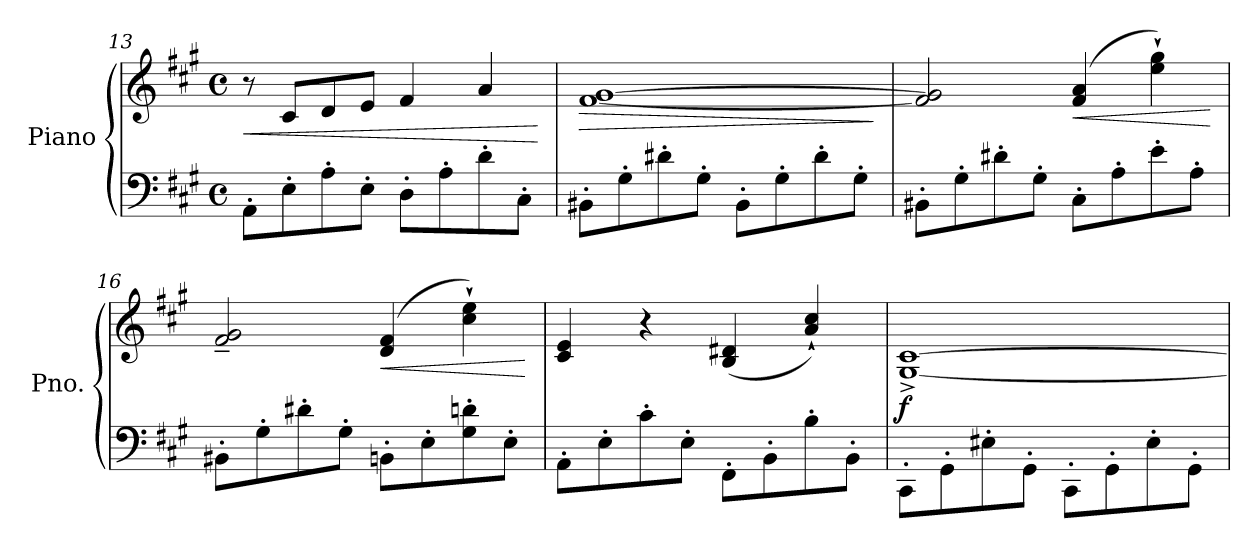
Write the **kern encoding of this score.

**kern	**kern	**dynam
*part1	*part1	*part1
*staff2	*staff1	*staff1/2
*I"Piano	*	*
*I'Pno.	*	*
*clefF4	*clefG2	*
*k[f#c#g#]	*k[f#c#g#]	*
*M4/4	*M4/4	*
*met(c)	*met(c)	*
=13	=13	=13
!	!	!LO:HP:b
8AA'\L	8r	<
8E'\	8c#/L	.
8A'\	8d/	.
8E'\J	8e/J	.
8D'\L	4f#/	.
8A'\	.	.
8d'\	4a/	.
8C#'\J	.	.
.	.	[
=14	=14	=14
!	!	!LO:HP:b
8BB#X'\L	[1f# [1g#	>
8G#'\	.	.
8d#X'\	.	.
8G#'\J	.	.
8BB#'\L	.	.
8G#'\	.	.
8d#'\	.	.
8G#'\J	.	.
.	.	]
=15	=15	=15
8BB#X'\L	2f#/] 2g#/]	.
8G#'\	.	.
8d#X'\	.	.
8G#'\J	.	.
!	!	!LO:HP:b
8C#'\L	(4f#/ 4a/	<
8A'\	.	.
8e'\	4ee\` 4gg#\`)	.
8A'\J	.	.
.	.	[
!!LO:PB:g=z
=16	=16	=16
8BB#X'\L	2f#/~ 2g#/~	.
8G#'\	.	.
8d#X'\	.	.
8G#'\J	.	.
!	!	!LO:HP:b
8BBn'\L	(4d/ 4f#/	<
8E'\	.	.
8G#\' 8dn\'	4cc#\` 4ee\`)	.
8E'\J	.	.
.	.	[
=17	=17	=17
8AA'\L	4c#/ 4e/	.
8E'\	.	.
8c#'\	4r	.
8E'\J	.	.
!	!	!LO:DY:b
8FF#'\L	(4B/ 4d#X/	other-dynamics
8BB'\	.	.
8B'\	4a/` 4cc#/`)	.
8BB'\J	.	.
=18	=18	=18
!	!	!LO:DY:b
8CC#'\L	[1G#^ [1c#^	f
8GG#'\	.	.
8E#X'\	.	.
8GG#'\J	.	.
8CC#'\L	.	.
8GG#'\	.	.
8E#'\	.	.
8GG#'\J	.	.
=	=	=
*-	*-	*-
